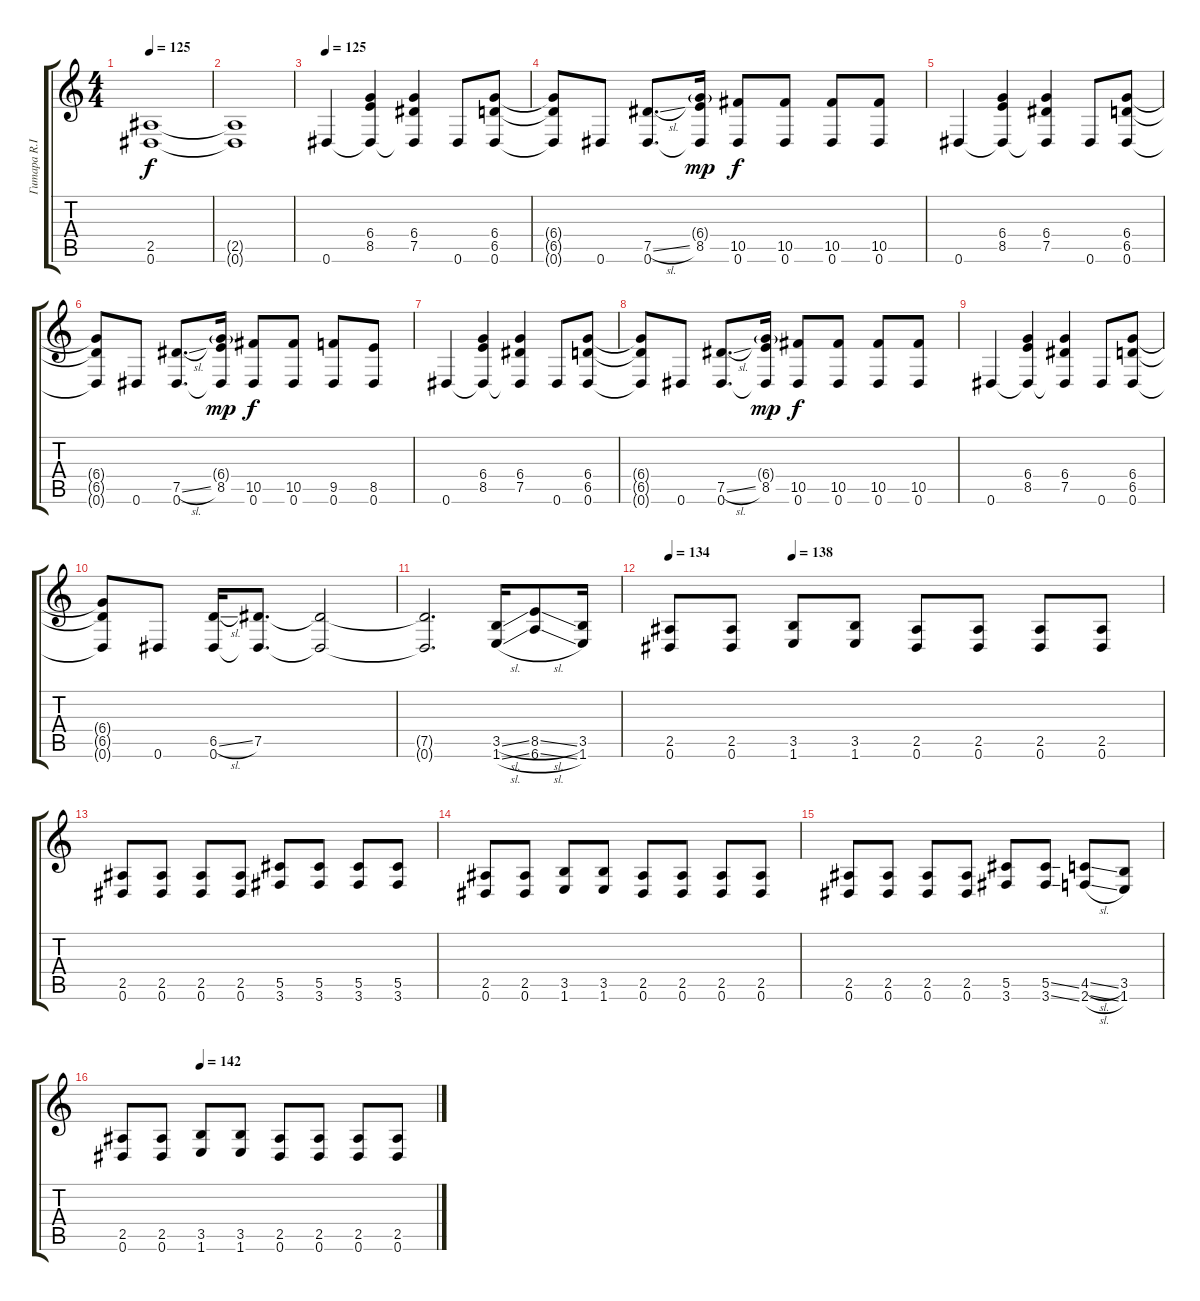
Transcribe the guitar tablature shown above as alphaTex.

\track ("Гитара R.I.P. Hanneman" "Гитара R.I") {instrument distortionguitar}
\staff {score tabs}
\tuning (Eb4 Bb3 Gb3 Db3 Ab2 Eb2) {hide}
\ts (4 4)
\tempo 125
\clef g2
\ks c
(2.5{t} 0.6{t}).1{dy f} |
(2.5{t} 0.6{t}).1 |
\tempo 125
0.6.4{volume 12 instrument acousticguitarsteel} (6.4 8.5 0.6{t}).4 (6.4 7.5 0.6{t}).4 0.6.8 (6.4 6.5 0.6).8 |
(6.4{t} 6.5{t} 0.6{t}).8 0.6.8 (7.5{sl} 0.6).8{d} (6.4{g} 8.5 0.6{t}).16{dy mp} (10.5 0.6).8{dy f} (10.5 0.6).8 (10.5 0.6).8 (10.5 0.6).8 |
0.6.4 (6.4 8.5 0.6{t}).4 (6.4 7.5 0.6{t}).4 0.6.8 (6.4 6.5 0.6).8 |
(6.4{t} 6.5{t} 0.6{t}).8 0.6.8 (7.5{sl} 0.6).8{d} (6.4{g} 8.5 0.6{t}).16{dy mp} (10.5 0.6).8{dy f} (10.5 0.6).8 (9.5 0.6).8 (8.5 0.6).8 |
0.6.4 (6.4 8.5 0.6{t}).4 (6.4 7.5 0.6{t}).4 0.6.8 (6.4 6.5 0.6).8 |
(6.4{t} 6.5{t} 0.6{t}).8 0.6.8 (7.5{sl} 0.6).8{d} (6.4{g} 8.5 0.6{t}).16{dy mp} (10.5 0.6).8{dy f} (10.5 0.6).8 (10.5 0.6).8 (10.5 0.6).8 |
0.6.4 (6.4 8.5 0.6{t}).4 (6.4 7.5 0.6{t}).4 0.6.8 (6.4 6.5 0.6).8 |
(6.4{t} 6.5{t} 0.6{t}).8 0.6.8 (6.5{sl} 0.6).16 (7.5 0.6{t}).8{d} (7.5{t} 0.6{t}).2 |
(7.5{t} 0.6{t}).2{d} (3.5{sl} 1.6{sl}).16{instrument distortionguitar} (8.5{sl} 6.6{sl}).8 (3.5 1.6).16 |
\tempo 134
\tempo (138 0.25)
(2.5 0.6).8 (2.5 0.6).8 (3.5 1.6).8 (3.5 1.6).8 (2.5 0.6).8 (2.5 0.6).8 (2.5 0.6).8 (2.5 0.6).8 |
(2.5 0.6).8 (2.5 0.6).8 (2.5 0.6).8 (2.5 0.6).8 (5.5 3.6).8 (5.5 3.6).8 (5.5 3.6).8 (5.5 3.6).8 |
(2.5 0.6).8 (2.5 0.6).8 (3.5 1.6).8 (3.5 1.6).8 (2.5 0.6).8 (2.5 0.6).8 (2.5 0.6).8 (2.5 0.6).8 |
(2.5 0.6).8 (2.5 0.6).8 (2.5 0.6).8 (2.5 0.6).8 (5.5 3.6).8 (5.5{ss} 3.6{ss}).8 (4.5{sl} 2.6{sl}).8 (3.5 1.6).8 |
\tempo (142 0.25)
(2.5 0.6).8 (2.5 0.6).8 (3.5 1.6).8 (3.5 1.6).8 (2.5 0.6).8 (2.5 0.6).8 (2.5 0.6).8 (2.5 0.6).8
